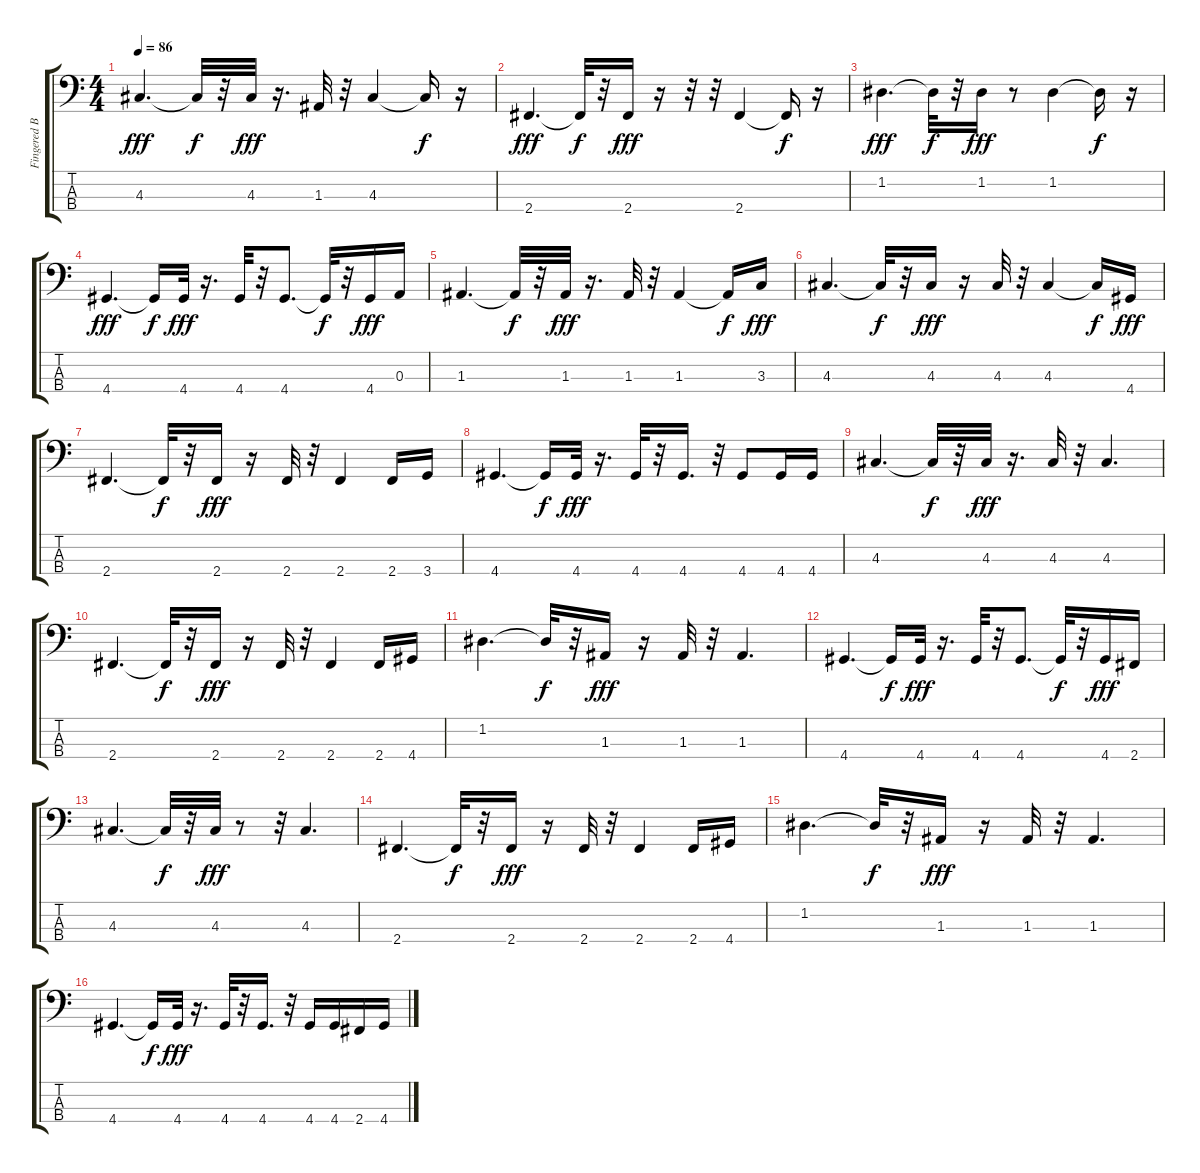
\track ("Fingered Bass       " "Fingered B") {instrument electricbassfinger}
\staff {score tabs}
\tuning (G2 D2 A1 E1) {hide}
\ts (4 4)
\tempo 86
\clef f4
\ks c
4.3.4{d dy fff} 4.3{t}.32{dy f} r.32 4.3.32{dy fff} r.16{d} 1.3.32 r.32 4.3.4 4.3{t}.16{dy f} r.16 |
2.4.4{d dy fff} 2.4{t}.32{dy f} r.32 2.4.16{dy fff} r.16 r.32 r.32 2.4.4 2.4{t}.16{dy f} r.16 |
1.2.4{d dy fff} 1.2{t}.32{dy f} r.32 1.2.16{dy fff} r.8 1.2.4 1.2{t}.16{dy f} r.16 |
4.4.4{d dy fff} 4.4{t}.16{dy f} 4.4.32{dy fff} r.16{d} 4.4.32 r.32 4.4.8{d} 4.4{t}.32{dy f} r.32 4.4.16{dy fff} 0.3.16 |
1.3.4{d} 1.3{t}.32{dy f} r.32 1.3.32{dy fff} r.16{d} 1.3.32 r.32 1.3.4 1.3{t}.16{dy f} 3.3.16{dy fff} |
4.3.4{d} 4.3{t}.32{dy f} r.32 4.3.16{dy fff} r.16 4.3.32 r.32 4.3.4 4.3{t}.16{dy f} 4.4.16{dy fff} |
2.4.4{d} 2.4{t}.32{dy f} r.32 2.4.16{dy fff} r.16 2.4.32 r.32 2.4.4 2.4.16 3.4.16 |
4.4.4{d} 4.4{t}.16{dy f} 4.4.32{dy fff} r.16{d} 4.4.32 r.32 4.4.16{d} r.32 4.4.8 4.4.16 4.4.16 |
4.3.4{d} 4.3{t}.32{dy f} r.32 4.3.32{dy fff} r.16{d} 4.3.32 r.32 4.3.4{d} |
2.4.4{d} 2.4{t}.32{dy f} r.32 2.4.16{dy fff} r.16 2.4.32 r.32 2.4.4 2.4.16 4.4.16 |
1.2.4{d} 1.2{t}.32{dy f} r.32 1.3.16{dy fff} r.16 1.3.32 r.32 1.3.4{d} |
4.4.4{d} 4.4{t}.16{dy f} 4.4.32{dy fff} r.16{d} 4.4.32 r.32 4.4.8{d} 4.4{t}.32{dy f} r.32 4.4.16{dy fff} 2.4.16 |
4.3.4{d} 4.3{t}.32{dy f} r.32 4.3.32{dy fff} r.8 r.32 4.3.4{d} |
2.4.4{d} 2.4{t}.32{dy f} r.32 2.4.16{dy fff} r.16 2.4.32 r.32 2.4.4 2.4.16 4.4.16 |
1.2.4{d} 1.2{t}.32{dy f} r.32 1.3.16{dy fff} r.16 1.3.32 r.32 1.3.4{d} |
4.4.4{d} 4.4{t}.16{dy f} 4.4.32{dy fff} r.16{d} 4.4.32 r.32 4.4.16{d} r.32 4.4.16 4.4.16 2.4.16 4.4.16
